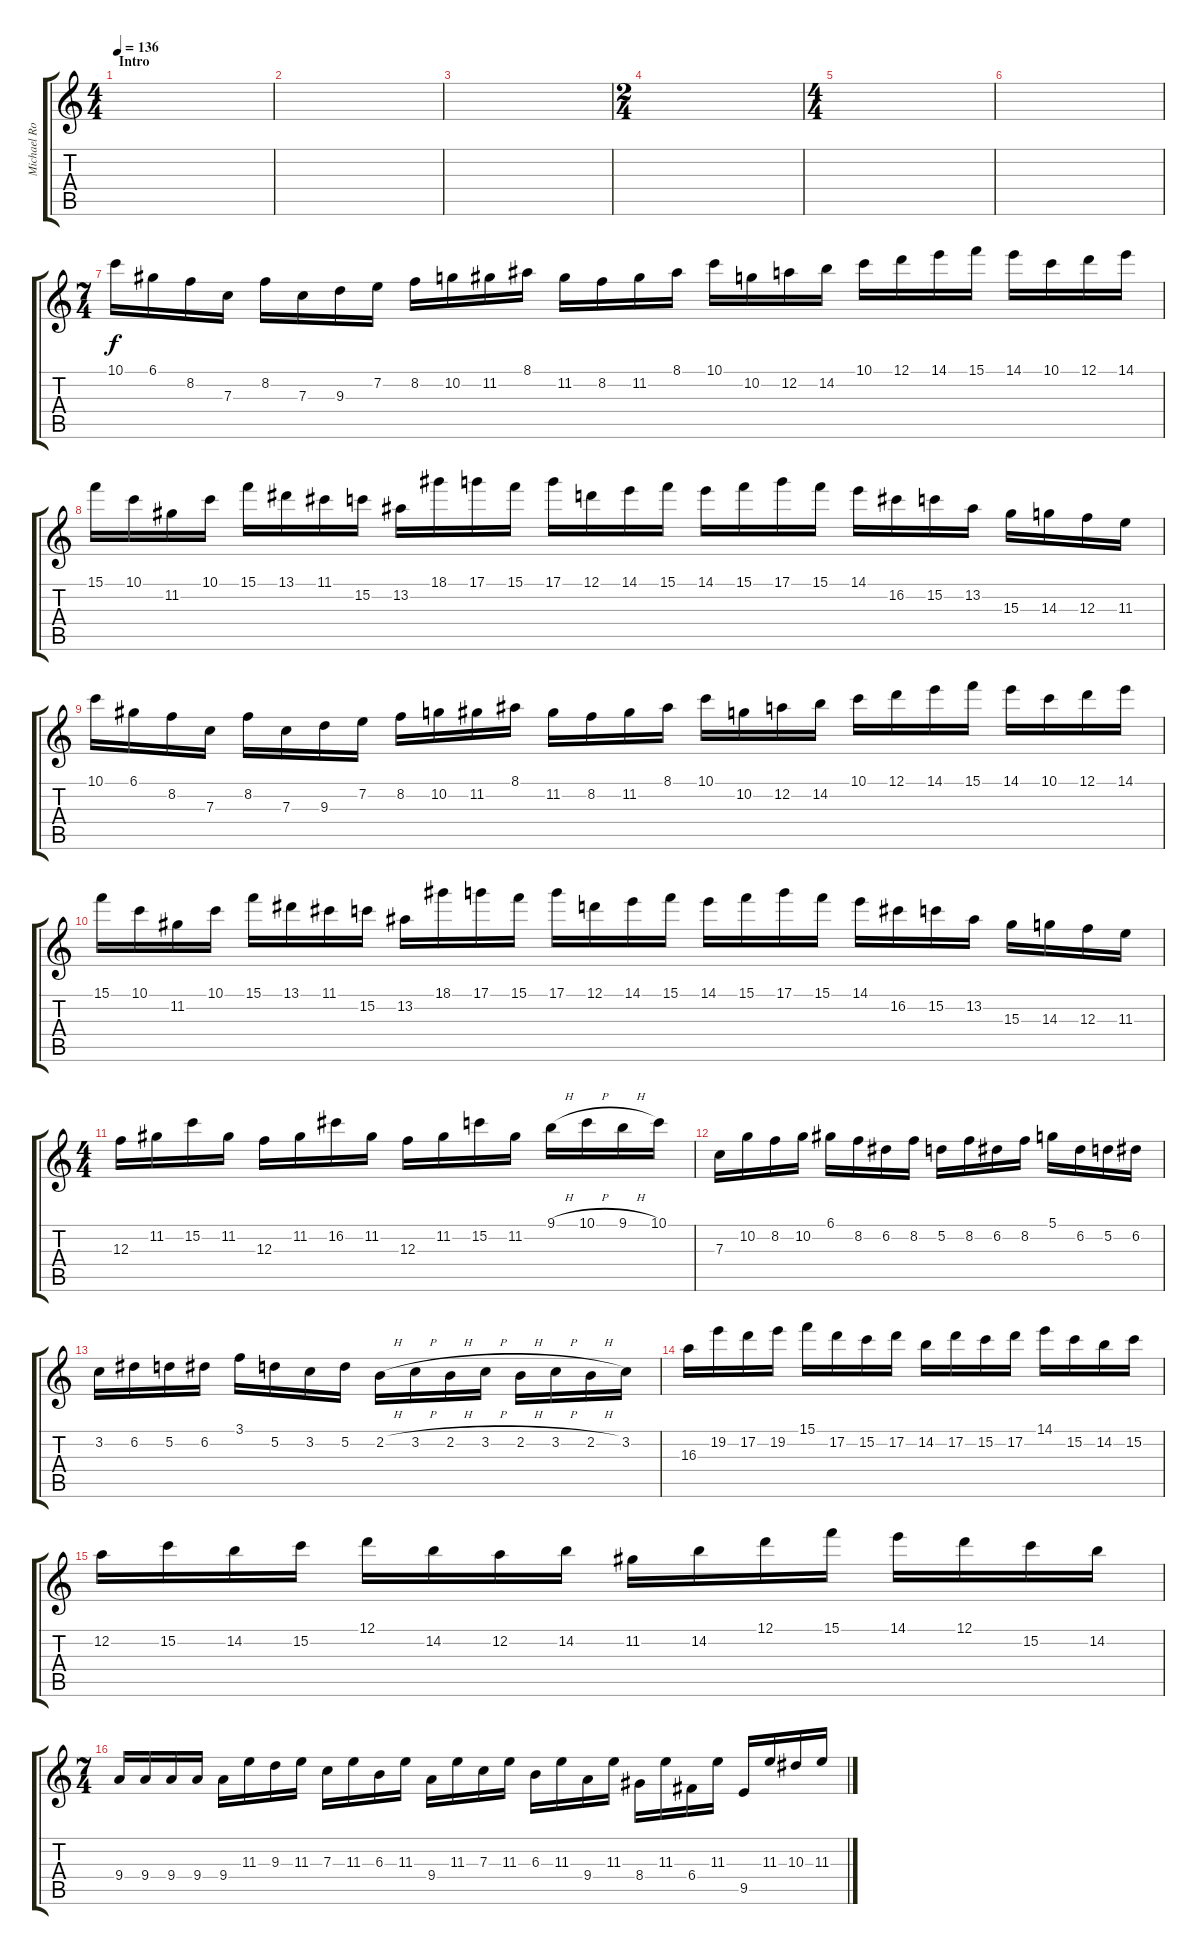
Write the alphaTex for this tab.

\track ("Michael Romeo Solos" "Michael Ro") {instrument distortionguitar}
\staff {score tabs}
\tuning (D4 A3 F3 C3 G2 D2) {hide}
\ts (4 4)
\section ("" "Intro")
\tempo 136
\clef g2
\ks c
|
|
|
\ts (2 4)
|
\ts (4 4)
|
|
\ts (7 4)
10.1.16 6.1.16 8.2.16 7.3.16 8.2.16 7.3.16 9.3.16 7.2.16 8.2.16 10.2.16 11.2.16 8.1.16 11.2.16 8.2.16 11.2.16 8.1.16 10.1.16 10.2.16 12.2.16 14.2.16 10.1.16 12.1.16 14.1.16 15.1.16 14.1.16 10.1.16 12.1.16 14.1.16 |
15.1.16 10.1.16 11.2.16 10.1.16 15.1.16 13.1.16 11.1.16 15.2.16 13.2.16 18.1.16 17.1.16 15.1.16 17.1.16 12.1.16 14.1.16 15.1.16 14.1.16 15.1.16 17.1.16 15.1.16 14.1.16 16.2.16 15.2.16 13.2.16 15.3.16 14.3.16 12.3.16 11.3.16 |
10.1.16 6.1.16 8.2.16 7.3.16 8.2.16 7.3.16 9.3.16 7.2.16 8.2.16 10.2.16 11.2.16 8.1.16 11.2.16 8.2.16 11.2.16 8.1.16 10.1.16 10.2.16 12.2.16 14.2.16 10.1.16 12.1.16 14.1.16 15.1.16 14.1.16 10.1.16 12.1.16 14.1.16 |
15.1.16 10.1.16 11.2.16 10.1.16 15.1.16 13.1.16 11.1.16 15.2.16 13.2.16 18.1.16 17.1.16 15.1.16 17.1.16 12.1.16 14.1.16 15.1.16 14.1.16 15.1.16 17.1.16 15.1.16 14.1.16 16.2.16 15.2.16 13.2.16 15.3.16 14.3.16 12.3.16 11.3.16 |
\ts (4 4)
12.3.16 11.2.16 15.2.16 11.2.16 12.3.16 11.2.16 16.2.16 11.2.16 12.3.16 11.2.16 15.2.16 11.2.16 9.1{h}.16 10.1{h}.16 9.1{h}.16 10.1.16 |
7.3.16 10.2.16 8.2.16 10.2.16 6.1.16 8.2.16 6.2.16 8.2.16 5.2.16 8.2.16 6.2.16 8.2.16 5.1.16 6.2.16 5.2.16 6.2.16 |
3.2.16 6.2.16 5.2.16 6.2.16 3.1.16 5.2.16 3.2.16 5.2.16 2.2{h}.16 3.2{h}.16 2.2{h}.16 3.2{h}.16 2.2{h}.16 3.2{h}.16 2.2{h}.16 3.2.16 |
16.3.16 19.2.16 17.2.16 19.2.16 15.1.16 17.2.16 15.2.16 17.2.16 14.2.16 17.2.16 15.2.16 17.2.16 14.1.16 15.2.16 14.2.16 15.2.16 |
12.2.16 15.2.16 14.2.16 15.2.16 12.1.16 14.2.16 12.2.16 14.2.16 11.2.16 14.2.16 12.1.16 15.1.16 14.1.16 12.1.16 15.2.16 14.2.16 |
\ts (7 4)
9.4.16 9.4.16 9.4.16 9.4.16 9.4.16 11.3.16 9.3.16 11.3.16 7.3.16 11.3.16 6.3.16 11.3.16 9.4.16 11.3.16 7.3.16 11.3.16 6.3.16 11.3.16 9.4.16 11.3.16 8.4.16 11.3.16 6.4.16 11.3.16 9.5.16 11.3.16 10.3.16 11.3.16
